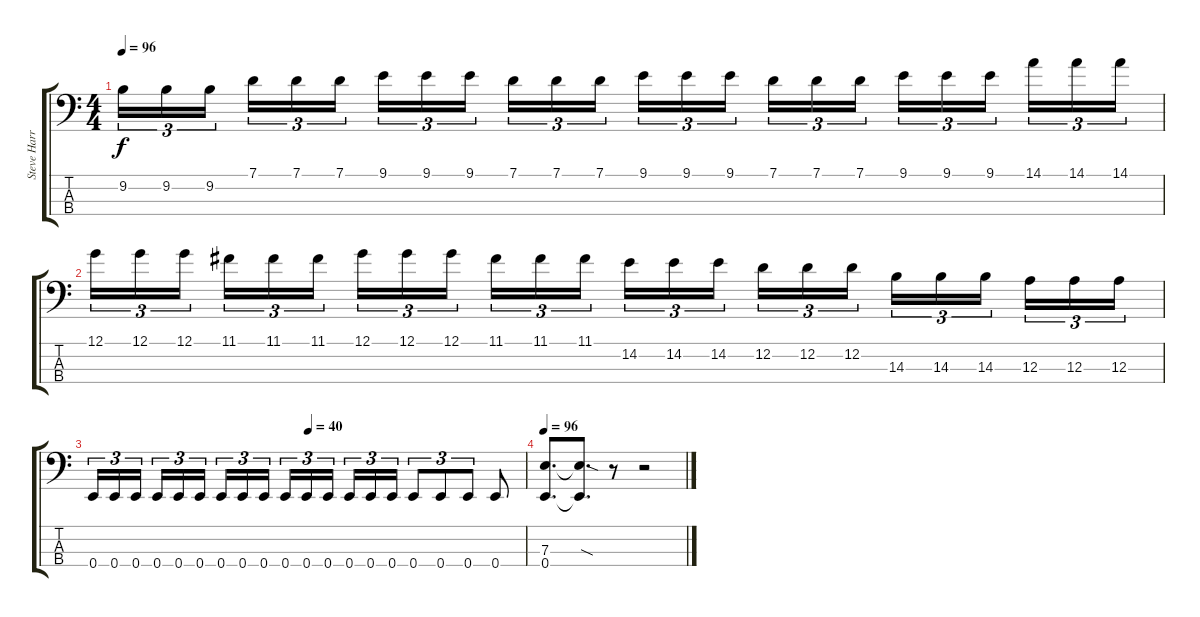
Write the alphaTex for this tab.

\track ("Steve Harris" "Steve Harr") {instrument electricbassfinger}
\staff {score tabs}
\tuning (G2 D2 A1 E1) {hide}
\ts (4 4)
\tempo 96
\clef f4
\ks c
9.2.16{tu (3 2) dy f} 9.2.16{tu (3 2)} 9.2.16{tu (3 2) beam splitsecondary} 7.1.16{tu (3 2)} 7.1.16{tu (3 2)} 7.1.16{tu (3 2)} 9.1.16{tu (3 2)} 9.1.16{tu (3 2)} 9.1.16{tu (3 2) beam splitsecondary} 7.1.16{tu (3 2)} 7.1.16{tu (3 2)} 7.1.16{tu (3 2)} 9.1.16{tu (3 2)} 9.1.16{tu (3 2)} 9.1.16{tu (3 2) beam splitsecondary} 7.1.16{tu (3 2)} 7.1.16{tu (3 2)} 7.1.16{tu (3 2)} 9.1.16{tu (3 2)} 9.1.16{tu (3 2)} 9.1.16{tu (3 2) beam splitsecondary} 14.1.16{tu (3 2)} 14.1.16{tu (3 2)} 14.1.16{tu (3 2)} |
12.1.16{tu (3 2)} 12.1.16{tu (3 2)} 12.1.16{tu (3 2) beam splitsecondary} 11.1.16{tu (3 2)} 11.1.16{tu (3 2)} 11.1.16{tu (3 2)} 12.1.16{tu (3 2)} 12.1.16{tu (3 2)} 12.1.16{tu (3 2) beam splitsecondary} 11.1.16{tu (3 2)} 11.1.16{tu (3 2)} 11.1.16{tu (3 2)} 14.2.16{tu (3 2)} 14.2.16{tu (3 2)} 14.2.16{tu (3 2) beam splitsecondary} 12.2.16{tu (3 2)} 12.2.16{tu (3 2)} 12.2.16{tu (3 2)} 14.3.16{tu (3 2)} 14.3.16{tu (3 2)} 14.3.16{tu (3 2) beam splitsecondary} 12.3.16{tu (3 2)} 12.3.16{tu (3 2)} 12.3.16{tu (3 2)} |
\tempo (40 0.5)
0.4.16{tu (3 2)} 0.4.16{tu (3 2)} 0.4.16{tu (3 2) beam splitsecondary} 0.4.16{tu (3 2)} 0.4.16{tu (3 2)} 0.4.16{tu (3 2)} 0.4.16{tu (3 2)} 0.4.16{tu (3 2)} 0.4.16{tu (3 2) beam splitsecondary} 0.4.16{tu (3 2)} 0.4.16{tu (3 2)} 0.4.16{tu (3 2)} 0.4.16{tu (3 2)} 0.4.16{tu (3 2)} 0.4.16{tu (3 2)} 0.4.8{tu (3 2)} 0.4.8{tu (3 2)} 0.4.8{tu (3 2)} 0.4.8 |
\tempo 96
(7.3 0.4).8{d} (7.3{sod t} 0.4{t}).8{d} r.8 r.2
